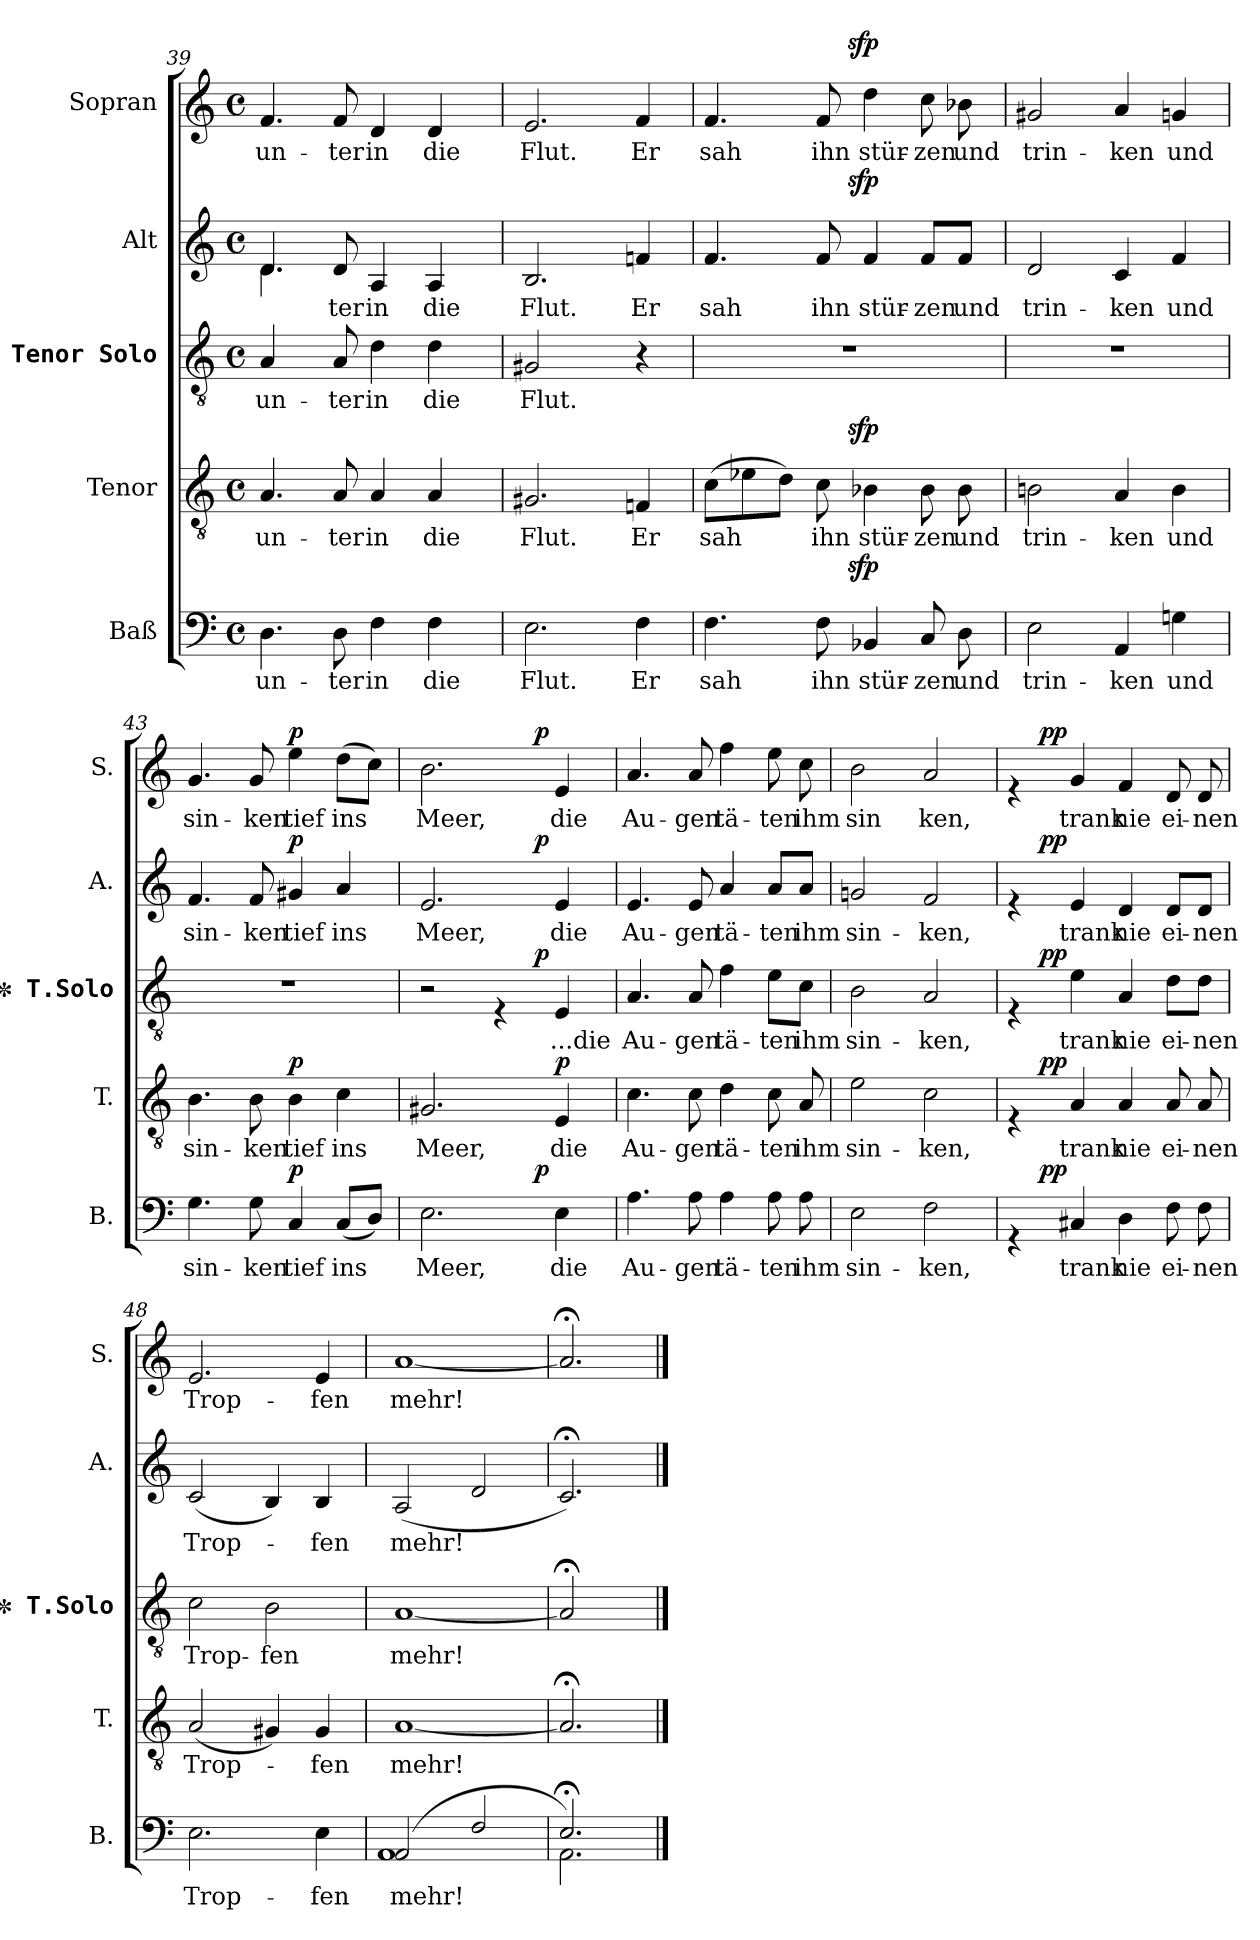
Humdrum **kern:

**kern	**text	**dynam	**kern	**text	**dynam	**kern	**text	**dynam	**kern	**text	**dynam	**kern	**text	**dynam
*part5	*part5	*part5	*part4	*part4	*part4	*part3	*part3	*part3	*part2	*part2	*part2	*part1	*part1	*part1
*staff5	*staff5	*staff5	*staff4	*staff4	*staff4	*staff3	*staff3	*staff3	*staff2	*staff2	*staff2	*staff1	*staff1	*staff1
*I"Baß	*	*	*I"Tenor	*	*	*I"✼ Tenor Solo	*	*	*I"Alt	*	*	*I"Sopran	*	*
*I'B.	*	*	*I'T.	*	*	*I'✼ T.Solo	*	*	*I'A.	*	*	*I'S.	*	*
*clefF4	*	*	*clefGv2	*	*	*clefGv2	*	*	*clefG2	*	*	*clefG2	*	*
*k[]	*	*	*k[]	*	*	*k[]	*	*	*k[]	*	*	*k[]	*	*
*M4/4	*	*	*M4/4	*	*	*M4/4	*	*	*M4/4	*	*	*M4/4	*	*
*met(c)	*	*	*met(c)	*	*	*met(c)	*	*	*met(c)	*	*	*met(c)	*	*
=39	=39	=39	=39	=39	=39	=39	=39	=39	=39	=39	=39	=39	=39	=39
!	!LO:LY:b	!	!	!LO:LY:b	!	!LO:N:vis=4	!	!	!	!	!	!	!LO:LY:b	!
*	*	*	*	*	*	*	*	*	*^	*	*	*	*	*
4.D\	-un-	.	4.A/	-un-	.	4.A	-un-	.	4.d/	4.d\	.	.	4.f/	-un-	.
!	!LO:LY:b	!	!	!LO:LY:b	!	!	!	!	!	!	!LO:LY:b	!	!	!LO:LY:b	!
8D\	-ter	.	8A/	-ter	.	8A	-ter	.	8d/	2ryy	-ter	.	8f/	-ter	.
!	!LO:LY:b	!	!	!LO:LY:b	!	!	!	!	!	!	!LO:LY:b	!	!	!LO:LY:b	!
4F\	in	.	4A/	in	.	4d	in	.	4A/	.	in	.	4d/	in	.
!	!LO:LY:b	!	!	!LO:LY:b	!	!	!	!	!	!	!LO:LY:b	!	!	!LO:LY:b	!
4F\	die	.	4A/	die	.	4d	die	.	4A/	.	die	.	4d/	die	.
.	.	.	.	.	.	.	.	.	.	8ryy	.	.	.	.	.
=40	=40	=40	=40	=40	=40	=40	=40	=40	=40	=40	=40	=40	=40	=40	=40
!	!LO:LY:b	!	!	!LO:LY:b	!	!LO:N:vis=2	!	!	!	!	!LO:LY:b	!	!	!LO:LY:b	!
*	*	*	*	*	*	*	*	*	*v	*v	*	*	*	*	*
2.E\	Flut.	.	2.G#X/	Flut.	.	2.G#X	Flut.	.	2.B/	Flut.	.	2.e/	Flut.	.
!	!LO:LY:b	!	!	!LO:LY:b	!	!	!	!	!	!LO:LY:b	!	!	!LO:LY:b	!
4F\	Er	.	4Fn/	Er	.	4r	.	.	4fn/	Er	.	4f/	Er	.
!!LO:LB:g=z
=41	=41	=41	=41	=41	=41	=41	=41	=41	=41	=41	=41	=41	=41	=41
!	!LO:LY:b	!	!	!LO:LY:b	!	!	!	!	!	!LO:LY:b	!	!	!LO:LY:b	!
*^	*	*	*^	*	*	*	*	*	*^	*	*	*^	*	*
4.F\	4...ryy	sah	.	(8c\L	4...ryy	sah	.	1r	.	.	4.f/	4...ryy	sah	.	4.f/	4...ryy	sah	.
.	.	.	.	8e-X\	.	.	.	.	.	.	.	.	.	.	.	.	.	.
.	.	.	.	8d\J)	.	.	.	.	.	.	.	.	.	.	.	.	.	.
!	!	!LO:LY:b	!	!	!	!LO:LY:b	!	!	!	!	!	!	!LO:LY:b	!	!	!	!LO:LY:b	!
8F\	.	ihn	.	8c\	.	ihn	.	.	.	.	8f/	.	ihn	.	8f/	.	ihn	.
!	!	!	!LO:DY:a	!	!	!	!LO:DY:a	!	!	!	!	!	!	!LO:DY:a	!	!	!	!LO:DY:a
.	2ryy	.	sf	.	2ryy	.	sf	.	.	.	.	2ryy	.	sf	.	2ryy	.	sf
!	!	!LO:LY:b	!LO:DY:a	!	!	!LO:LY:b	!LO:DY:a	!	!	!	!	!	!LO:LY:b	!LO:DY:a	!	!	!LO:LY:b	!LO:DY:a
4BB-X/	.	stür-	p	4B-X\	.	stür-	p	.	.	.	4f/	.	stür-	p	4dd\	.	stür-	p
!	!	!LO:LY:b	!	!	!	!LO:LY:b	!	!	!	!	!	!	!LO:LY:b	!	!	!	!LO:LY:b	!
8C/	.	-zen	.	8B-\	.	-zen	.	.	.	.	8f/L	.	-zen	.	8cc\	.	-zen	.
!	!	!LO:LY:b	!	!	!	!LO:LY:b	!	!	!	!	!	!	!LO:LY:b	!	!	!	!LO:LY:b	!
8D\	.	und	.	8B-\	.	und	.	.	.	.	8f/J	.	und	.	8b-X\	.	und	.
.	32ryy	.	.	.	32ryy	.	.	.	.	.	.	32ryy	.	.	.	32ryy	.	.
=42	=42	=42	=42	=42	=42	=42	=42	=42	=42	=42	=42	=42	=42	=42	=42	=42	=42	=42
!	!	!LO:LY:b	!	!	!	!LO:LY:b	!	!	!	!	!	!	!LO:LY:b	!	!	!	!LO:LY:b	!
*v	*v	*	*	*	*	*	*	*	*	*	*v	*v	*	*	*v	*v	*	*
*	*	*	*v	*v	*	*	*	*	*	*	*	*	*	*	*
2E\	trin-	.	2Bn\	trin-	.	1r	.	.	2d/	trin-	.	2g#X/	trin-	.
!	!LO:LY:b	!	!	!LO:LY:b	!	!	!	!	!	!LO:LY:b	!	!	!LO:LY:b	!
4AA/	-ken	.	4A/	-ken	.	.	.	.	4c/	-ken	.	4a/	-ken	.
!	!LO:LY:b	!	!	!LO:LY:b	!	!	!	!	!	!LO:LY:b	!	!	!LO:LY:b	!
4Gn\	und	.	4B\	und	.	.	.	.	4f/	und	.	4gn/	und	.
=43	=43	=43	=43	=43	=43	=43	=43	=43	=43	=43	=43	=43	=43	=43
!	!LO:LY:b	!	!	!LO:LY:b	!	!	!	!	!	!LO:LY:b	!	!	!LO:LY:b	!
4.G\	sin-	.	4.B\	sin-	.	1r	.	.	4.f/	sin-	.	4.g/	sin-	.
!	!LO:LY:b	!	!	!LO:LY:b	!	!	!	!	!	!LO:LY:b	!	!	!LO:LY:b	!
8G\	-ken	.	8B\	-ken	.	.	.	.	8f/	-ken	.	8g/	-ken	.
!	!LO:LY:b	!LO:DY:a	!	!LO:LY:b	!LO:DY:a	!	!	!	!	!LO:LY:b	!LO:DY:a	!	!LO:LY:b	!LO:DY:a
4C/	tief	p	4B\	tief	p	.	.	.	4g#X/	tief	p	4ee\	tief	p
!	!LO:LY:b	!	!	!LO:LY:b	!	!	!	!	!	!LO:LY:b	!	!	!LO:LY:b	!
(8C/L	ins	.	4c\	ins	.	.	.	.	4a/	ins	.	(8dd\L	ins	.
8D/J)	.	.	.	.	.	.	.	.	.	.	.	8cc\J)	.	.
=44	=44	=44	=44	=44	=44	=44	=44	=44	=44	=44	=44	=44	=44	=44
!	!LO:LY:b	!	!	!LO:LY:b	!	!	!	!	!	!LO:LY:b	!	!	!LO:LY:b	!
*^	*	*	*	*	*	*^	*	*	*^	*	*	*^	*	*
2.E\	2ryy	Meer,	.	2.G#X/	Meer,	.	2r	2ryy	.	.	2.e/	2ryy	Meer,	.	2.b\	2ryy	Meer,	.
.	8.ryy	.	.	.	.	.	4rD	8.ryy	.	.	.	8.ryy	.	.	.	8.ryy	.	.
!	!	!	!LO:DY:a	!	!	!	!	!	!	!LO:DY:a	!	!	!	!LO:DY:a	!	!	!	!LO:DY:a
.	4ryy	.	p	.	.	.	.	4ryy	.	p	.	4ryy	.	p	.	4ryy	.	p
!	!	!LO:LY:b	!	!	!LO:LY:b	!LO:DY:b	!	!	!	!	!	!	!LO:LY:b	!	!	!	!LO:LY:b	!
4E\	.	die	.	4E/	die	p	4E	.	...die	.	4e/	.	die	.	4e/	.	die	.
.	16ryy	.	.	.	.	.	.	16ryy	.	.	.	16ryy	.	.	.	16ryy	.	.
!!LO:LB:g=z
=45	=45	=45	=45	=45	=45	=45	=45	=45	=45	=45	=45	=45	=45	=45	=45	=45	=45	=45
!	!	!LO:LY:b	!	!	!LO:LY:b	!	!LO:N:vis=4	!	!	!	!	!	!LO:LY:b	!	!	!	!LO:LY:b	!
*	*	*	*	*	*	*	*v	*v	*	*	*	*	*	*	*v	*v	*	*
*v	*v	*	*	*	*	*	*	*	*	*v	*v	*	*	*	*	*
4.A\	Au-	.	4.c\	Au-	.	4.A	Au-	.	4.e/	Au-	.	4.a/	Au-	.
!	!LO:LY:b	!	!	!LO:LY:b	!	!	!	!	!	!LO:LY:b	!	!	!LO:LY:b	!
8A\	-gen	.	8c\	-gen	.	8A	-gen	.	8e/	-gen	.	8a/	-gen	.
!	!LO:LY:b	!	!	!LO:LY:b	!	!	!	!	!	!LO:LY:b	!	!	!LO:LY:b	!
4A\	tä-	.	4d\	tä-	.	4f	tä-	.	4a/	tä-	.	4ff\	tä-	.
!	!LO:LY:b	!	!	!LO:LY:b	!	!	!	!	!	!LO:LY:b	!	!	!LO:LY:b	!
8A\	-ten	.	8c\	-ten	.	8e\L	-ten	.	8a/L	-ten	.	8ee\	-ten	.
!	!LO:LY:b	!	!	!LO:LY:b	!	!	!	!	!	!LO:LY:b	!	!	!LO:LY:b	!
8A\	ihm	.	8A/	ihm	.	8c\J	ihm	.	8a/J	ihm	.	8cc\	ihm	.
=46	=46	=46	=46	=46	=46	=46	=46	=46	=46	=46	=46	=46	=46	=46
!	!LO:LY:b	!	!	!LO:LY:b	!	!	!	!	!	!LO:LY:b	!	!	!LO:LY:b	!
2E\	sin-	.	2e\	sin-	.	2B	sin-	.	2gn/	sin-	.	2b\	sin	.
!	!LO:LY:b	!	!	!LO:LY:b	!	!	!	!	!	!LO:LY:b	!	!	!LO:LY:b	!
2F\	-ken,	.	2c\	-ken,	.	2A	-ken,	.	2f/	-ken,	.	2a/	ken,	.
=47	=47	=47	=47	=47	=47	=47	=47	=47	=47	=47	=47	=47	=47	=47
*^	*	*	*^	*	*	*^	*	*	*^	*	*	*^	*	*
4rFF	8ryy	.	.	4rD	8ryy	.	.	4rD	8ryy	.	.	4rd	8ryy	.	.	4rd	8ryy	.	.
!	!	!	!LO:DY:a	!	!	!	!LO:DY:a	!	!	!	!LO:DY:a	!	!	!	!LO:DY:a	!	!	!	!LO:DY:a
.	2..ryy	.	pp	.	2..ryy	.	pp	.	2..ryy	.	pp	.	2..ryy	.	pp	.	2..ryy	.	pp
!	!	!LO:LY:b	!	!	!	!LO:LY:b	!	!	!	!	!	!	!	!LO:LY:b	!	!	!	!LO:LY:b	!
4C#X/	.	trank	.	4A/	.	trank	.	4e	.	trank	.	4e/	.	trank	.	4g/	.	trank	.
!	!	!LO:LY:b	!	!	!	!LO:LY:b	!	!	!	!	!	!	!	!LO:LY:b	!	!	!	!LO:LY:b	!
4D\	.	nie	.	4A/	.	nie	.	4A	.	nie	.	4d/	.	nie	.	4f/	.	nie	.
!	!	!LO:LY:b	!	!	!	!LO:LY:b	!	!	!	!	!	!	!	!LO:LY:b	!	!	!	!LO:LY:b	!
8F\	.	ei-	.	8A/	.	ei-	.	8d\L	.	ei-	.	8d/L	.	ei-	.	8d/	.	ei-	.
!	!	!LO:LY:b	!	!	!	!LO:LY:b	!	!	!	!	!	!	!	!LO:LY:b	!	!	!	!LO:LY:b	!
8F\	.	-nen	.	8A/	.	-nen	.	8d\J	.	-nen	.	8d/J	.	-nen	.	8d/	.	-nen	.
=48	=48	=48	=48	=48	=48	=48	=48	=48	=48	=48	=48	=48	=48	=48	=48	=48	=48	=48	=48
!	!	!LO:LY:b	!	!	!	!LO:LY:b	!	!	!	!	!	!	!	!LO:LY:b	!	!	!	!LO:LY:b	!
*v	*v	*	*	*	*	*	*	*v	*v	*	*	*v	*v	*	*	*v	*v	*	*
*	*	*	*v	*v	*	*	*	*	*	*	*	*	*	*	*
2.E\	Trop-	.	(<2A/	Trop-	.	2c	Trop-	.	(<2c/	Trop-	.	2.e/	Trop-	.
.	.	.	4G#X/)	.	.	2B	-fen	.	4B/)	.	.	.	.	.
!	!LO:LY:b	!	!	!LO:LY:b	!	!	!	!	!	!LO:LY:b	!	!	!LO:LY:b	!
4E\	-fen	.	4G#/	-fen	.	.	.	.	4B/	-fen	.	4e/	-fen	.
=49	=49	=49	=49	=49	=49	=49	=49	=49	=49	=49	=49	=49	=49	=49
!	!LO:LY:b	!	!	!LO:LY:b	!	!	!	!	!	!LO:LY:b	!	!	!LO:LY:b	!
*^	*	*	*	*	*	*	*	*	*	*	*	*	*	*
(>2AA/	1AA	mehr!	.	[1A	mehr!	.	[1A	mehr!	.	(<2A/	mehr!	.	[<1a	mehr!	.
2F/	.	.	.	.	.	.	.	.	.	2d/	.	.	.	.	.
=50	=50	=50	=50	=50	=50	=50	=50	=50	=50	=50	=50	=50	=50	=50	=50
!	!	!	!	!	!	!	!LO:N:vis=2	!	!	!	!	!	!	!	!
2.E;</)	2.AA\	.	.	2.A;</]	.	.	2.A;<]	.	.	2.c;</)	.	.	2.a;</]	.	.
*v	*v	*	*	*	*	*	*	*	*	*	*	*	*	*	*
==	==	==	==	==	==	==	==	==	==	==	==	==	==	==
*-	*-	*-	*-	*-	*-	*-	*-	*-	*-	*-	*-	*-	*-	*-
